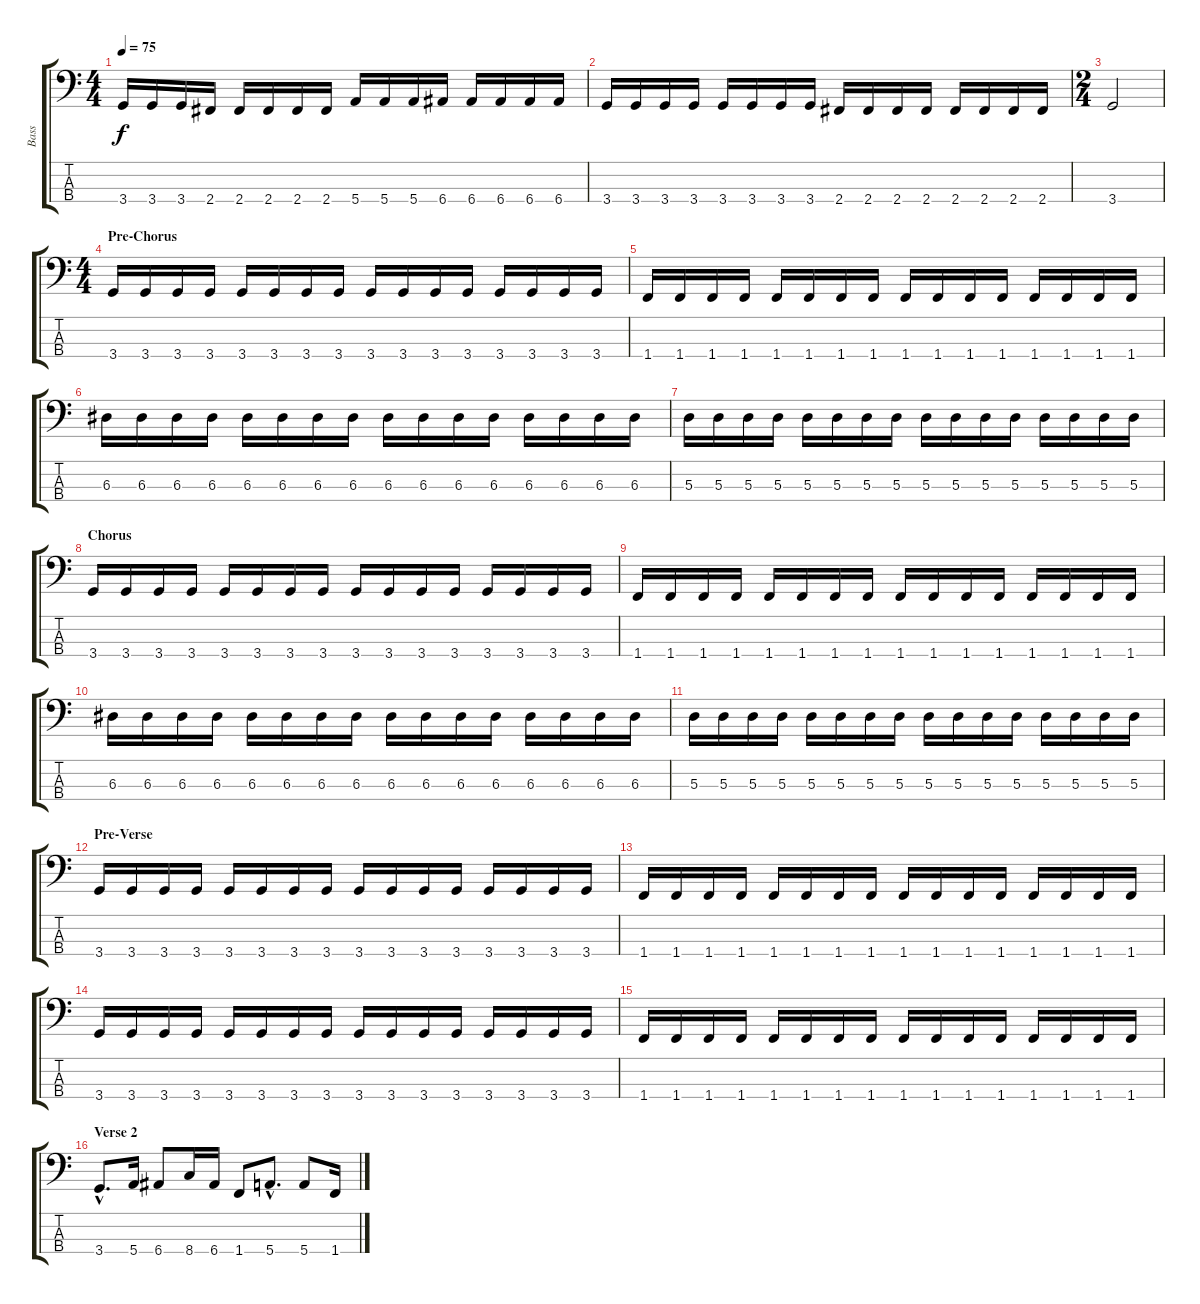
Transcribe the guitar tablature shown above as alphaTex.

\track ("Bass" "Bass") {instrument electricbassfinger}
\staff {score tabs}
\tuning (G2 D2 A1 E1) {hide}
\ts (4 4)
\tempo 75
\clef f4
\ks c
3.4.16{dy f volume 16} 3.4.16 3.4.16 2.4.16 2.4.16 2.4.16 2.4.16 2.4.16 5.4.16 5.4.16 5.4.16 6.4.16 6.4.16 6.4.16 6.4.16 6.4.16 |
3.4.16 3.4.16 3.4.16 3.4.16 3.4.16 3.4.16 3.4.16 3.4.16 2.4.16 2.4.16 2.4.16 2.4.16 2.4.16 2.4.16 2.4.16 2.4.16 |
\ts (2 4)
3.4.2 |
\ts (4 4)
\section ("" "Pre-Chorus")
3.4.16 3.4.16 3.4.16 3.4.16 3.4.16 3.4.16 3.4.16 3.4.16 3.4.16 3.4.16 3.4.16 3.4.16 3.4.16 3.4.16 3.4.16 3.4.16 |
1.4.16 1.4.16 1.4.16 1.4.16 1.4.16 1.4.16 1.4.16 1.4.16 1.4.16 1.4.16 1.4.16 1.4.16 1.4.16 1.4.16 1.4.16 1.4.16 |
6.3.16 6.3.16 6.3.16 6.3.16 6.3.16 6.3.16 6.3.16 6.3.16 6.3.16 6.3.16 6.3.16 6.3.16 6.3.16 6.3.16 6.3.16 6.3.16 |
5.3.16 5.3.16 5.3.16 5.3.16 5.3.16 5.3.16 5.3.16 5.3.16 5.3.16 5.3.16 5.3.16 5.3.16 5.3.16 5.3.16 5.3.16 5.3.16 |
\section ("" "Chorus")
3.4.16 3.4.16 3.4.16 3.4.16 3.4.16 3.4.16 3.4.16 3.4.16 3.4.16 3.4.16 3.4.16 3.4.16 3.4.16 3.4.16 3.4.16 3.4.16 |
1.4.16 1.4.16 1.4.16 1.4.16 1.4.16 1.4.16 1.4.16 1.4.16 1.4.16 1.4.16 1.4.16 1.4.16 1.4.16 1.4.16 1.4.16 1.4.16 |
6.3.16 6.3.16 6.3.16 6.3.16 6.3.16 6.3.16 6.3.16 6.3.16 6.3.16 6.3.16 6.3.16 6.3.16 6.3.16 6.3.16 6.3.16 6.3.16 |
5.3.16 5.3.16 5.3.16 5.3.16 5.3.16 5.3.16 5.3.16 5.3.16 5.3.16 5.3.16 5.3.16 5.3.16 5.3.16 5.3.16 5.3.16 5.3.16 |
\section ("" "Pre-Verse")
3.4.16 3.4.16 3.4.16 3.4.16 3.4.16 3.4.16 3.4.16 3.4.16 3.4.16 3.4.16 3.4.16 3.4.16 3.4.16 3.4.16 3.4.16 3.4.16 |
1.4.16 1.4.16 1.4.16 1.4.16 1.4.16 1.4.16 1.4.16 1.4.16 1.4.16 1.4.16 1.4.16 1.4.16 1.4.16 1.4.16 1.4.16 1.4.16 |
3.4.16 3.4.16 3.4.16 3.4.16 3.4.16 3.4.16 3.4.16 3.4.16 3.4.16 3.4.16 3.4.16 3.4.16 3.4.16 3.4.16 3.4.16 3.4.16 |
1.4.16 1.4.16 1.4.16 1.4.16 1.4.16 1.4.16 1.4.16 1.4.16 1.4.16 1.4.16 1.4.16 1.4.16 1.4.16 1.4.16 1.4.16 1.4.16 |
\section ("" "Verse 2")
3.4{hac}.8{d} 5.4.16 6.4.8 8.4.16 6.4.16 1.4.8 5.4{hac}.8{d} 5.4.8 1.4.16
